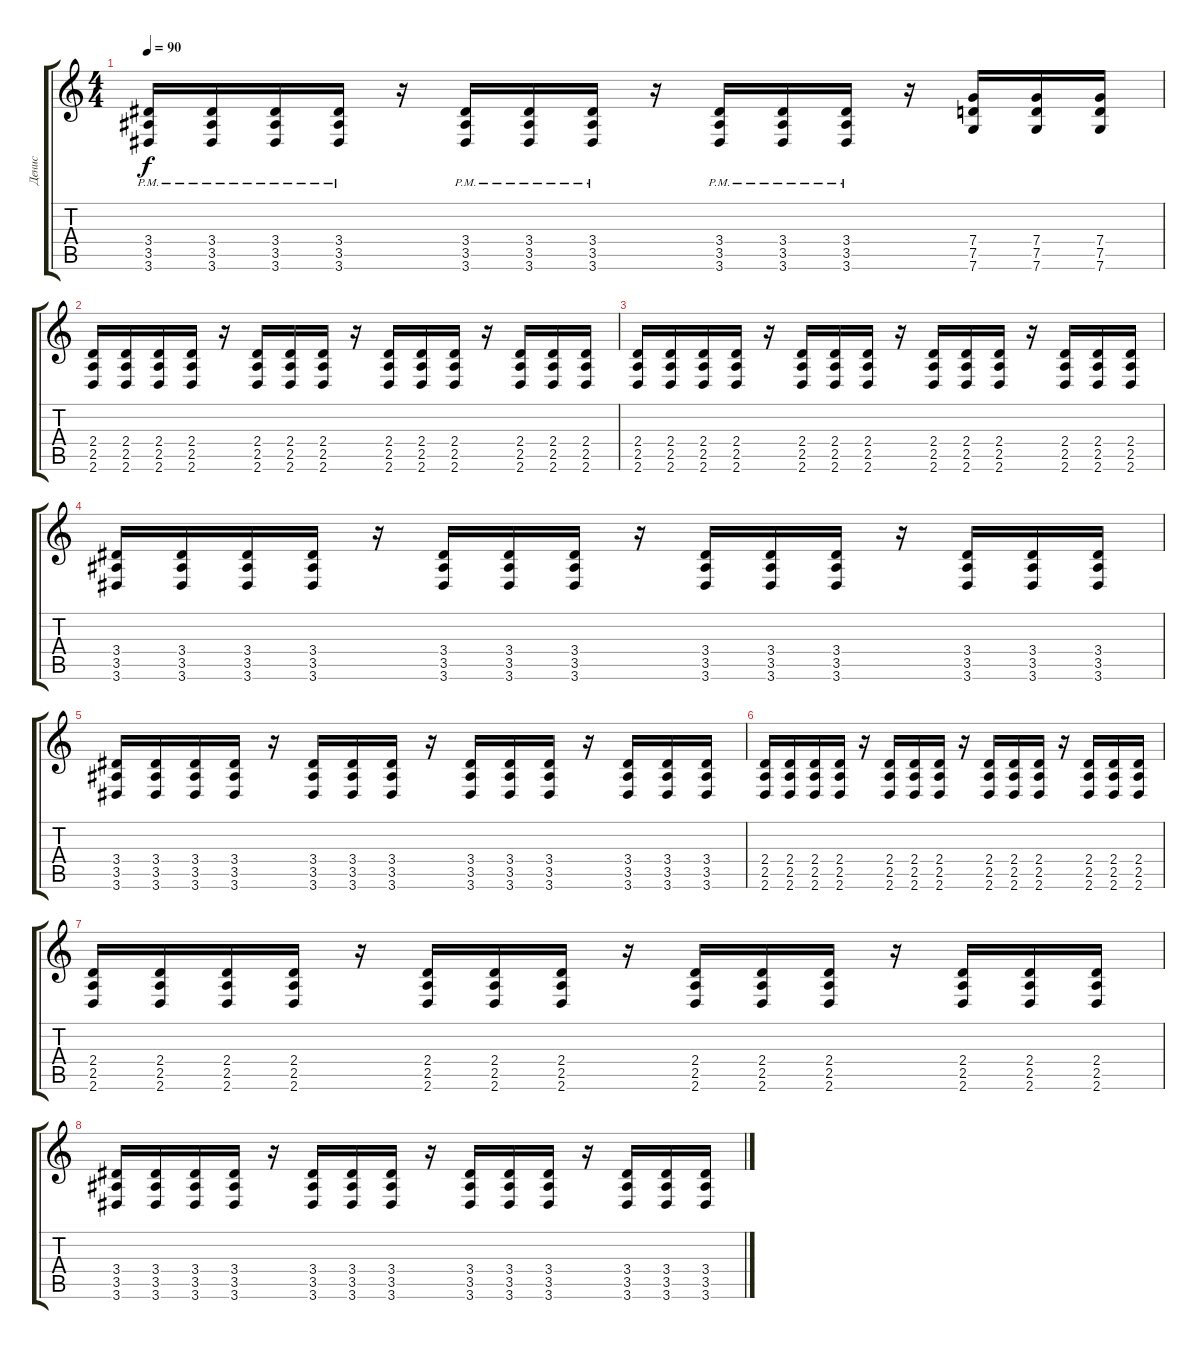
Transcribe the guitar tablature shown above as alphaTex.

\track ("Денис" "Денис") {instrument overdrivenguitar}
\staff {score tabs}
\tuning (D4 A3 F3 C3 G2 C2) {hide}
\ts (4 4)
\tempo 90
\clef g2
\ks c
(3.4{pm} 3.5{pm} 3.6{pm}).16{dy f} (3.4{pm} 3.5{pm} 3.6{pm}).16 (3.4{pm} 3.5{pm} 3.6{pm}).16 (3.4{pm} 3.5{pm} 3.6{pm}).16 r.16 (3.4{pm} 3.5{pm} 3.6{pm}).16 (3.4{pm} 3.5{pm} 3.6{pm}).16 (3.4{pm} 3.5{pm} 3.6{pm}).16 r.16 (3.4{pm} 3.5{pm} 3.6{pm}).16 (3.4{pm} 3.5{pm} 3.6{pm}).16 (3.4{pm} 3.5{pm} 3.6{pm}).16 r.16 (7.4 7.5 7.6).16 (7.4 7.5 7.6).16 (7.4 7.5 7.6).16 |
(2.4 2.5 2.6).16 (2.4 2.5 2.6).16 (2.4 2.5 2.6).16 (2.4 2.5 2.6).16 r.16 (2.4 2.5 2.6).16 (2.4 2.5 2.6).16 (2.4 2.5 2.6).16 r.16 (2.4 2.5 2.6).16 (2.4 2.5 2.6).16 (2.4 2.5 2.6).16 r.16 (2.4 2.5 2.6).16 (2.4 2.5 2.6).16 (2.4 2.5 2.6).16 |
(2.4 2.5 2.6).16 (2.4 2.5 2.6).16 (2.4 2.5 2.6).16 (2.4 2.5 2.6).16 r.16 (2.4 2.5 2.6).16 (2.4 2.5 2.6).16 (2.4 2.5 2.6).16 r.16 (2.4 2.5 2.6).16 (2.4 2.5 2.6).16 (2.4 2.5 2.6).16 r.16 (2.4 2.5 2.6).16 (2.4 2.5 2.6).16 (2.4 2.5 2.6).16 |
(3.4 3.5 3.6).16 (3.4 3.5 3.6).16 (3.4 3.5 3.6).16 (3.4 3.5 3.6).16 r.16 (3.4 3.5 3.6).16 (3.4 3.5 3.6).16 (3.4 3.5 3.6).16 r.16 (3.4 3.5 3.6).16 (3.4 3.5 3.6).16 (3.4 3.5 3.6).16 r.16 (3.4 3.5 3.6).16 (3.4 3.5 3.6).16 (3.4 3.5 3.6).16 |
(3.4 3.5 3.6).16 (3.4 3.5 3.6).16 (3.4 3.5 3.6).16 (3.4 3.5 3.6).16 r.16 (3.4 3.5 3.6).16 (3.4 3.5 3.6).16 (3.4 3.5 3.6).16 r.16 (3.4 3.5 3.6).16 (3.4 3.5 3.6).16 (3.4 3.5 3.6).16 r.16 (3.4 3.5 3.6).16 (3.4 3.5 3.6).16 (3.4 3.5 3.6).16 |
(2.4 2.5 2.6).16 (2.4 2.5 2.6).16 (2.4 2.5 2.6).16 (2.4 2.5 2.6).16 r.16 (2.4 2.5 2.6).16 (2.4 2.5 2.6).16 (2.4 2.5 2.6).16 r.16 (2.4 2.5 2.6).16 (2.4 2.5 2.6).16 (2.4 2.5 2.6).16 r.16 (2.4 2.5 2.6).16 (2.4 2.5 2.6).16 (2.4 2.5 2.6).16 |
(2.4 2.5 2.6).16 (2.4 2.5 2.6).16 (2.4 2.5 2.6).16 (2.4 2.5 2.6).16 r.16 (2.4 2.5 2.6).16 (2.4 2.5 2.6).16 (2.4 2.5 2.6).16 r.16 (2.4 2.5 2.6).16 (2.4 2.5 2.6).16 (2.4 2.5 2.6).16 r.16 (2.4 2.5 2.6).16 (2.4 2.5 2.6).16 (2.4 2.5 2.6).16 |
(3.4 3.5 3.6).16 (3.4 3.5 3.6).16 (3.4 3.5 3.6).16 (3.4 3.5 3.6).16 r.16 (3.4 3.5 3.6).16 (3.4 3.5 3.6).16 (3.4 3.5 3.6).16 r.16 (3.4 3.5 3.6).16 (3.4 3.5 3.6).16 (3.4 3.5 3.6).16 r.16 (3.4 3.5 3.6).16 (3.4 3.5 3.6).16 (3.4 3.5 3.6).16
